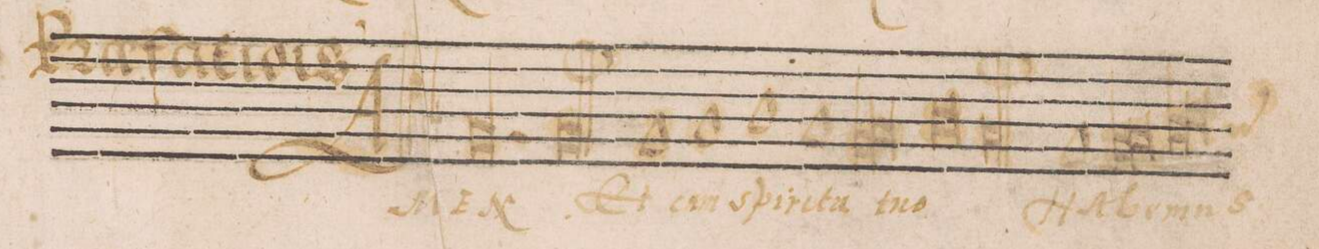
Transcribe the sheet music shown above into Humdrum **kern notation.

**kern	**text
*I"TENOR	*
*clefC4	*
*k[b-]	*
*met(C|)	*
*M2/1	*
00.F	A-
=20-	=20-
=21-	=21-
=22-	=22-
00F	-MEN
=23-	=23-
=24-	=24-
1F	Et
1G	cum
=25-	=25-
1A	spi-
1G	-ri-
=26-	=26-
*lig	*
1F	-tu
1G	.
*Xlig	*
=27-	=27-
0A	tu-
=28-	=28-
00.G	-o
=29-	=29-
=30-	=30-
=31-	=31-
1F	HA-
*lig	*
1F	-be-
=32-	=32-
1G	.
*Xlig	*
*lig	*
1A	-mus
=33-	=33-
*custos:A	*
1B-	.
*Xlig	*
*-	*-
